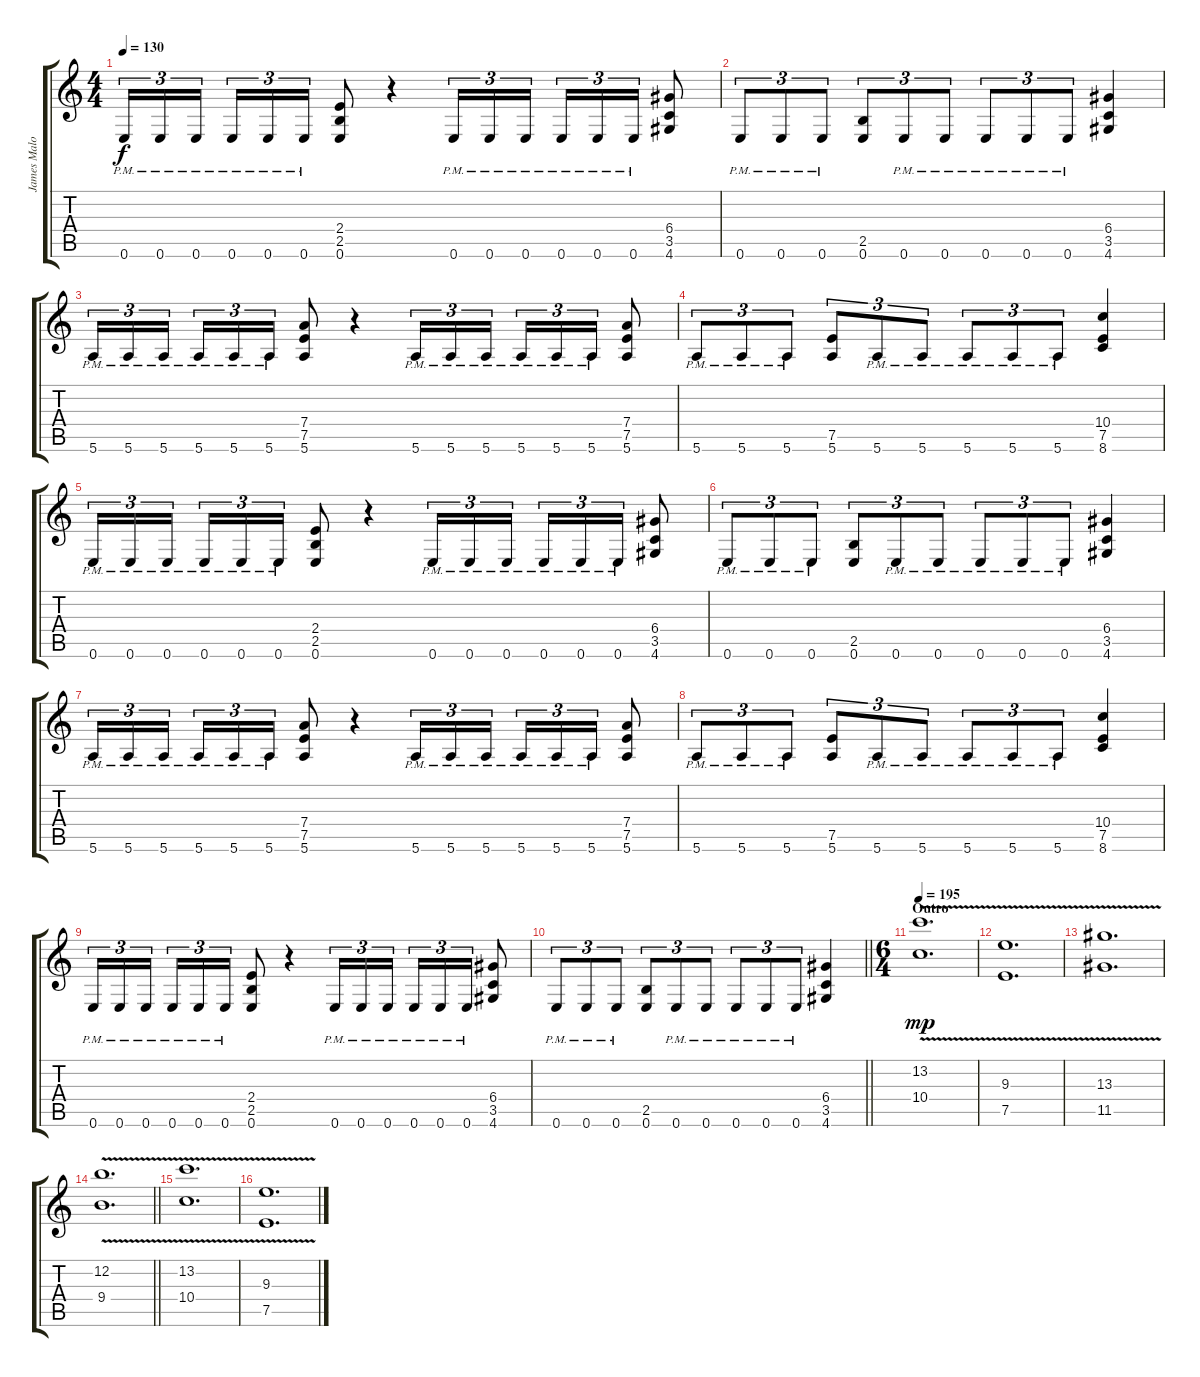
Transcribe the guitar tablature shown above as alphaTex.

\track ("James Malone Rhythm" "James Malo") {instrument distortionguitar}
\staff {score tabs}
\tuning (E4 B3 G3 D3 A2 E2) {hide}
\ts (4 4)
\tempo 130
\clef g2
\ks c
0.6{pm}.16{tu (3 2) dy f} 0.6{pm}.16{tu (3 2)} 0.6{pm}.16{tu (3 2) beam splitsecondary} 0.6{pm}.16{tu (3 2)} 0.6{pm}.16{tu (3 2)} 0.6{pm}.16{tu (3 2)} (2.4 2.5 0.6).8 r.4 0.6{pm}.16{tu (3 2)} 0.6{pm}.16{tu (3 2)} 0.6{pm}.16{tu (3 2)} 0.6{pm}.16{tu (3 2)} 0.6{pm}.16{tu (3 2)} 0.6{pm}.16{tu (3 2)} (6.4 3.5 4.6).8 |
0.6{pm}.8{tu (3 2)} 0.6{pm}.8{tu (3 2)} 0.6{pm}.8{tu (3 2)} (2.5 0.6).8{tu (3 2)} 0.6{pm}.8{tu (3 2)} 0.6{pm}.8{tu (3 2)} 0.6{pm}.8{tu (3 2)} 0.6{pm}.8{tu (3 2)} 0.6{pm}.8{tu (3 2)} (6.4 3.5 4.6).4 |
5.6{pm}.16{tu (3 2)} 5.6{pm}.16{tu (3 2)} 5.6{pm}.16{tu (3 2) beam splitsecondary} 5.6{pm}.16{tu (3 2)} 5.6{pm}.16{tu (3 2)} 5.6{pm}.16{tu (3 2)} (7.4 7.5 5.6).8 r.4 5.6{pm}.16{tu (3 2)} 5.6{pm}.16{tu (3 2)} 5.6{pm}.16{tu (3 2)} 5.6{pm}.16{tu (3 2)} 5.6{pm}.16{tu (3 2)} 5.6{pm}.16{tu (3 2)} (7.4 7.5 5.6).8 |
5.6{pm}.8{tu (3 2)} 5.6{pm}.8{tu (3 2)} 5.6{pm}.8{tu (3 2)} (7.5 5.6).8{tu (3 2)} 5.6{pm}.8{tu (3 2)} 5.6{pm}.8{tu (3 2)} 5.6{pm}.8{tu (3 2)} 5.6{pm}.8{tu (3 2)} 5.6{pm}.8{tu (3 2)} (10.4 7.5 8.6).4 |
0.6{pm}.16{tu (3 2)} 0.6{pm}.16{tu (3 2)} 0.6{pm}.16{tu (3 2) beam splitsecondary} 0.6{pm}.16{tu (3 2)} 0.6{pm}.16{tu (3 2)} 0.6{pm}.16{tu (3 2)} (2.4 2.5 0.6).8 r.4 0.6{pm}.16{tu (3 2)} 0.6{pm}.16{tu (3 2)} 0.6{pm}.16{tu (3 2)} 0.6{pm}.16{tu (3 2)} 0.6{pm}.16{tu (3 2)} 0.6{pm}.16{tu (3 2)} (6.4 3.5 4.6).8 |
0.6{pm}.8{tu (3 2)} 0.6{pm}.8{tu (3 2)} 0.6{pm}.8{tu (3 2)} (2.5 0.6).8{tu (3 2)} 0.6{pm}.8{tu (3 2)} 0.6{pm}.8{tu (3 2)} 0.6{pm}.8{tu (3 2)} 0.6{pm}.8{tu (3 2)} 0.6{pm}.8{tu (3 2)} (6.4 3.5 4.6).4 |
5.6{pm}.16{tu (3 2)} 5.6{pm}.16{tu (3 2)} 5.6{pm}.16{tu (3 2) beam splitsecondary} 5.6{pm}.16{tu (3 2)} 5.6{pm}.16{tu (3 2)} 5.6{pm}.16{tu (3 2)} (7.4 7.5 5.6).8 r.4 5.6{pm}.16{tu (3 2)} 5.6{pm}.16{tu (3 2)} 5.6{pm}.16{tu (3 2)} 5.6{pm}.16{tu (3 2)} 5.6{pm}.16{tu (3 2)} 5.6{pm}.16{tu (3 2)} (7.4 7.5 5.6).8 |
5.6{pm}.8{tu (3 2)} 5.6{pm}.8{tu (3 2)} 5.6{pm}.8{tu (3 2)} (7.5 5.6).8{tu (3 2)} 5.6{pm}.8{tu (3 2)} 5.6{pm}.8{tu (3 2)} 5.6{pm}.8{tu (3 2)} 5.6{pm}.8{tu (3 2)} 5.6{pm}.8{tu (3 2)} (10.4 7.5 8.6).4 |
0.6{pm}.16{tu (3 2)} 0.6{pm}.16{tu (3 2)} 0.6{pm}.16{tu (3 2) beam splitsecondary} 0.6{pm}.16{tu (3 2)} 0.6{pm}.16{tu (3 2)} 0.6{pm}.16{tu (3 2)} (2.4 2.5 0.6).8 r.4 0.6{pm}.16{tu (3 2)} 0.6{pm}.16{tu (3 2)} 0.6{pm}.16{tu (3 2)} 0.6{pm}.16{tu (3 2)} 0.6{pm}.16{tu (3 2)} 0.6{pm}.16{tu (3 2)} (6.4 3.5 4.6).8 |
\barLineRight lightlight
0.6{pm}.8{tu (3 2)} 0.6{pm}.8{tu (3 2)} 0.6{pm}.8{tu (3 2)} (2.5 0.6).8{tu (3 2)} 0.6{pm}.8{tu (3 2)} 0.6{pm}.8{tu (3 2)} 0.6{pm}.8{tu (3 2)} 0.6{pm}.8{tu (3 2)} 0.6{pm}.8{tu (3 2)} (6.4 3.5 4.6).4 |
\ts (6 4)
\section ("" "Outro")
\tempo 195
(13.2{v} 10.4{v}).1{d dy mp} |
(9.3{v} 7.5{v}).1{d} |
(13.3{v} 11.5{v}).1{d} |
\barLineRight lightlight
(12.2{v} 9.4{v}).1{d} |
(13.2{v} 10.4{v}).1{d} |
(9.3{v} 7.5{v}).1{d}
